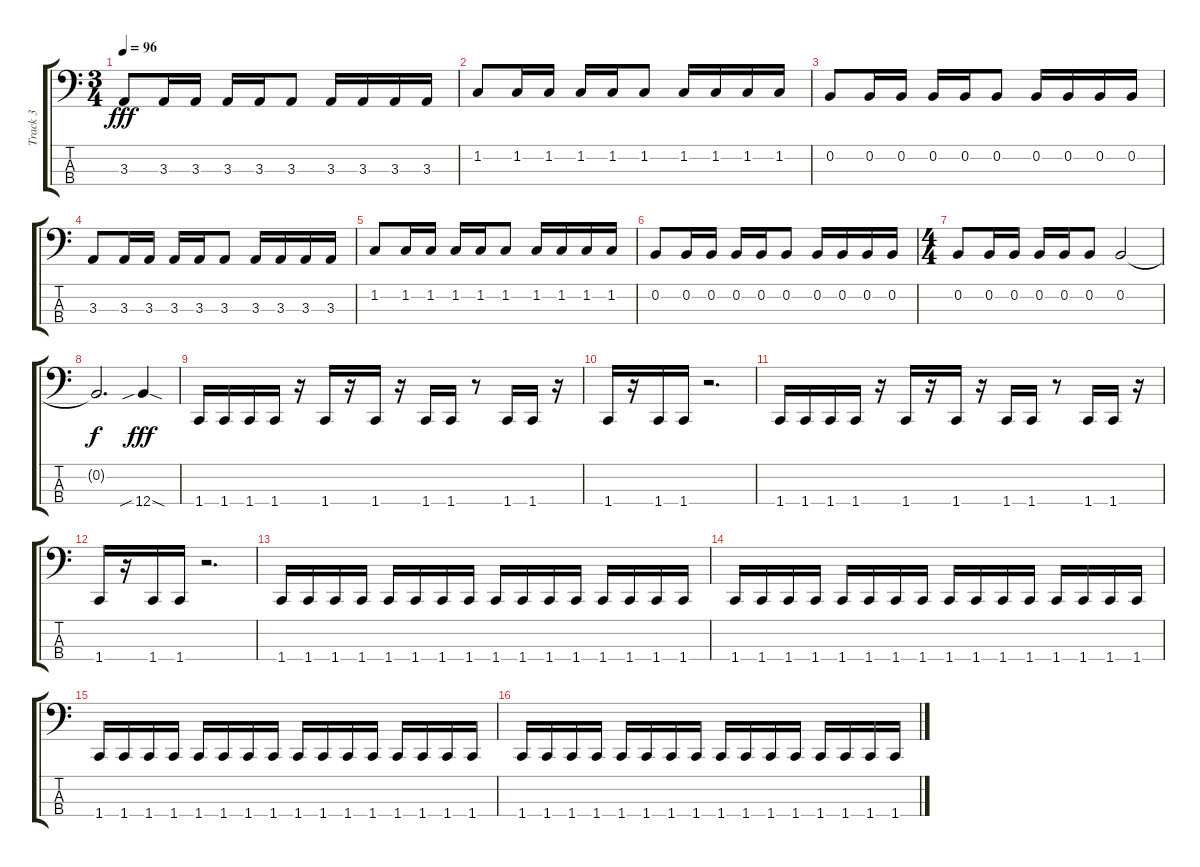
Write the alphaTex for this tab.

\track ("Track 3" "Track 3") {instrument electricbasspick}
\staff {score tabs}
\tuning (E2 B1 Gb1 B0) {hide}
\ts (3 4)
\tempo 96
\clef f4
\ks c
3.3.8{dy fff} 3.3.16 3.3.16 3.3.16 3.3.16 3.3.8 3.3.16 3.3.16 3.3.16 3.3.16 |
1.2.8 1.2.16 1.2.16 1.2.16 1.2.16 1.2.8 1.2.16 1.2.16 1.2.16 1.2.16 |
0.2.8 0.2.16 0.2.16 0.2.16 0.2.16 0.2.8 0.2.16 0.2.16 0.2.16 0.2.16 |
3.3.8 3.3.16 3.3.16 3.3.16 3.3.16 3.3.8 3.3.16 3.3.16 3.3.16 3.3.16 |
1.2.8 1.2.16 1.2.16 1.2.16 1.2.16 1.2.8 1.2.16 1.2.16 1.2.16 1.2.16 |
0.2.8 0.2.16 0.2.16 0.2.16 0.2.16 0.2.8 0.2.16 0.2.16 0.2.16 0.2.16 |
\ts (4 4)
0.2.8 0.2.16 0.2.16 0.2.16 0.2.16 0.2.8 0.2.2 |
0.2{t}.2{d dy f} 12.4{sib sod}.4{dy fff} |
1.4.16 1.4.16 1.4.16 1.4.16 r.16 1.4.16 r.16 1.4.16 r.16 1.4.16 1.4.16 r.8 1.4.16 1.4.16 r.16 |
1.4.16 r.16 1.4.16 1.4.16 r.2{d} |
1.4.16 1.4.16 1.4.16 1.4.16 r.16 1.4.16 r.16 1.4.16 r.16 1.4.16 1.4.16 r.8 1.4.16 1.4.16 r.16 |
1.4.16 r.16 1.4.16 1.4.16 r.2{d} |
1.4.16 1.4.16 1.4.16 1.4.16 1.4.16 1.4.16 1.4.16 1.4.16 1.4.16 1.4.16 1.4.16 1.4.16 1.4.16 1.4.16 1.4.16 1.4.16 |
1.4.16 1.4.16 1.4.16 1.4.16 1.4.16 1.4.16 1.4.16 1.4.16 1.4.16 1.4.16 1.4.16 1.4.16 1.4.16 1.4.16 1.4.16 1.4.16 |
1.4.16 1.4.16 1.4.16 1.4.16 1.4.16 1.4.16 1.4.16 1.4.16 1.4.16 1.4.16 1.4.16 1.4.16 1.4.16 1.4.16 1.4.16 1.4.16 |
1.4.16 1.4.16 1.4.16 1.4.16 1.4.16 1.4.16 1.4.16 1.4.16 1.4.16 1.4.16 1.4.16 1.4.16 1.4.16 1.4.16 1.4.16 1.4.16
